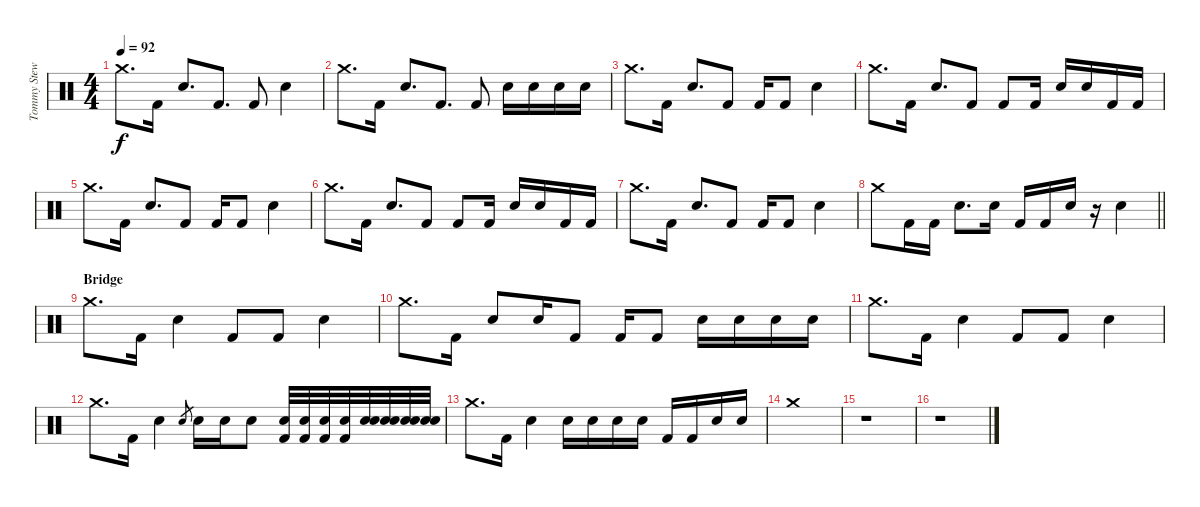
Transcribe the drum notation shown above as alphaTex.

\track ("Tommy Stewart (Drums)" "Tommy Stew") {instrument percussion}
\staff {score}
\articulation defaults
\ts (4 4)
\tempo 92
\clef neutral
\ks c "Crash medium (hit)".8{d dy f} "Kick (hit) 2".16 "Electric Snare (hit)".8{d} "Kick (hit) 2".8{d} "Kick (hit) 2".8 "Electric Snare (hit)".4
|
"Crash medium (hit)".8{d} "Kick (hit) 2".16 "Electric Snare (hit)".8{d} "Kick (hit) 2".8{d} "Kick (hit) 2".8 "Electric Snare (hit)".16 "Electric Snare (hit)".16 "Electric Snare (hit)".16 "Electric Snare (hit)".16 |
"Crash medium (hit)".8{d} "Kick (hit) 2".16 "Electric Snare (hit)".8{d} "Kick (hit) 2".8 "Kick (hit) 2".16 "Kick (hit) 2".8 "Electric Snare (hit)".4 |
"Crash medium (hit)".8{d} "Kick (hit) 2".16 "Electric Snare (hit)".8{d} "Kick (hit) 2".8 "Kick (hit) 2".8 "Kick (hit) 2".16 "Electric Snare (hit)".16 "Electric Snare (hit)".16 "Kick (hit) 2".16 "Kick (hit) 2".16 |
"Crash medium (hit)".8{d} "Kick (hit) 2".16 "Electric Snare (hit)".8{d} "Kick (hit) 2".8 "Kick (hit) 2".16 "Kick (hit) 2".8 "Electric Snare (hit)".4 |
"Crash medium (hit)".8{d} "Kick (hit) 2".16 "Electric Snare (hit)".8{d} "Kick (hit) 2".8 "Kick (hit) 2".8 "Kick (hit) 2".16 "Electric Snare (hit)".16 "Electric Snare (hit)".16 "Kick (hit) 2".16 "Kick (hit) 2".16 |
"Crash medium (hit)".8{d} "Kick (hit) 2".16 "Electric Snare (hit)".8{d} "Kick (hit) 2".8 "Kick (hit) 2".16 "Kick (hit) 2".8 "Electric Snare (hit)".4 |
\barLineRight lightlight "Crash medium (hit)".8 "Kick (hit) 2".16 "Kick (hit) 2".16 "Electric Snare (hit)".8{d} "Electric Snare (hit)".16 "Kick (hit) 2".16 "Kick (hit) 2".16 "Electric Snare (hit)".16
r.16 "Electric Snare (hit)".4 |
\section ("" "Bridge")
"Crash medium (hit)".8{d} "Kick (hit) 2".16 "Electric Snare (hit)".4 "Kick (hit) 2".8 "Kick (hit) 2".8 "Electric Snare (hit)".4 |
"Crash medium (hit)".8{d} "Kick (hit) 2".16 "Electric Snare (hit)".8 "Electric Snare (hit)".16 "Kick (hit) 2".8 "Kick (hit) 2".16 "Kick (hit) 2".8 "Electric Snare (hit)".16 "Electric Snare (hit)".16 "Electric Snare (hit)".16 "Electric Snare (hit)".16 |
"Crash medium (hit)".8{d} "Kick (hit) 2".16 "Electric Snare (hit)".4 "Kick (hit) 2".8 "Kick (hit) 2".8 "Electric Snare (hit)".4 |
"Crash medium (hit)".8{d} "Kick (hit) 2".16 "Electric Snare (hit)".4 "Electric Snare (hit)".8{gr} "Electric Snare (hit)".16 "Electric Snare (hit)".16 "Electric Snare (hit)".8 ("Electric Snare (hit)" "Kick (hit) 2").32 ("Electric Snare (hit)" "Kick (hit) 2").32 ("Electric Snare (hit)" "Kick (hit) 2").32 ("Electric Snare (hit)" "Kick (hit) 2").32 ("Electric Snare (hit)" "Electric Snare (hit)").32 ("Electric Snare (hit)" "Electric Snare (hit)").32 ("Electric Snare (hit)" "Electric Snare (hit)").32 ("Electric Snare (hit)" "Electric Snare (hit)").32 |
"Crash medium (hit)".8{d} "Kick (hit) 2".16 "Electric Snare (hit)".4 "Electric Snare (hit)".16 "Electric Snare (hit)".16 "Electric Snare (hit)".16 "Electric Snare (hit)".16 "Kick (hit) 2".16 "Kick (hit) 2".16 "Electric Snare (hit)".16 "Electric Snare (hit)".16 |
"Crash medium (hit)".1 |
r.1 |
r.1
